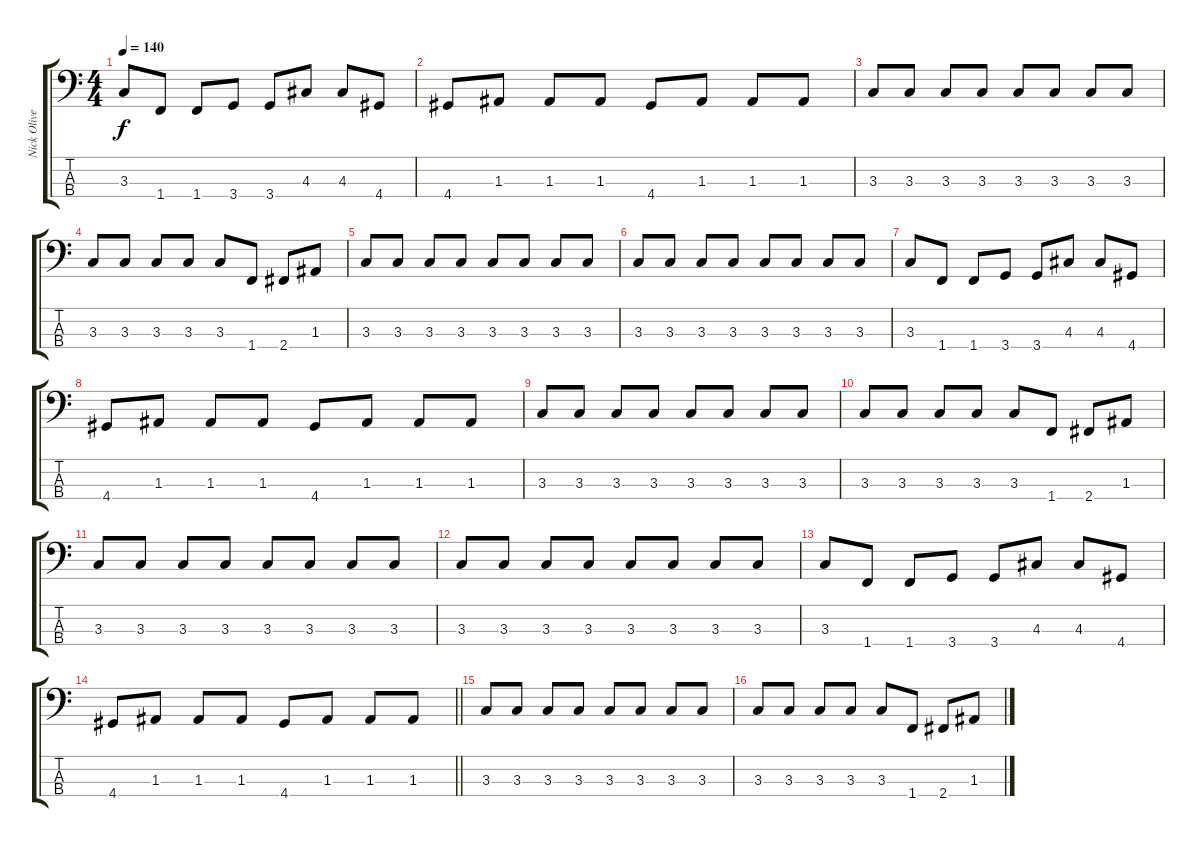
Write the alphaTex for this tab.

\track ("Nick Oliveri - Bass Guitar" "Nick Olive") {instrument electricbassfinger}
\staff {score tabs}
\tuning (G2 D2 A1 E1) {hide}
\ts (4 4)
\tempo 140
\clef f4
\ks c
3.3.8{dy f} 1.4.8 1.4.8 3.4.8 3.4.8 4.3.8 4.3.8 4.4.8 |
4.4.8 1.3.8 1.3.8 1.3.8 4.4.8 1.3.8 1.3.8 1.3.8 |
3.3.8 3.3.8 3.3.8 3.3.8 3.3.8 3.3.8 3.3.8 3.3.8 |
3.3.8 3.3.8 3.3.8 3.3.8 3.3.8 1.4.8 2.4.8 1.3.8 |
3.3.8 3.3.8 3.3.8 3.3.8 3.3.8 3.3.8 3.3.8 3.3.8 |
3.3.8 3.3.8 3.3.8 3.3.8 3.3.8 3.3.8 3.3.8 3.3.8 |
3.3.8 1.4.8 1.4.8 3.4.8 3.4.8 4.3.8 4.3.8 4.4.8 |
4.4.8 1.3.8 1.3.8 1.3.8 4.4.8 1.3.8 1.3.8 1.3.8 |
3.3.8 3.3.8 3.3.8 3.3.8 3.3.8 3.3.8 3.3.8 3.3.8 |
3.3.8 3.3.8 3.3.8 3.3.8 3.3.8 1.4.8 2.4.8 1.3.8 |
3.3.8 3.3.8 3.3.8 3.3.8 3.3.8 3.3.8 3.3.8 3.3.8 |
3.3.8 3.3.8 3.3.8 3.3.8 3.3.8 3.3.8 3.3.8 3.3.8 |
3.3.8 1.4.8 1.4.8 3.4.8 3.4.8 4.3.8 4.3.8 4.4.8 |
\barLineRight lightlight
4.4.8 1.3.8 1.3.8 1.3.8 4.4.8 1.3.8 1.3.8 1.3.8 |
3.3.8 3.3.8 3.3.8 3.3.8 3.3.8 3.3.8 3.3.8 3.3.8 |
3.3.8 3.3.8 3.3.8 3.3.8 3.3.8 1.4.8 2.4.8 1.3.8
